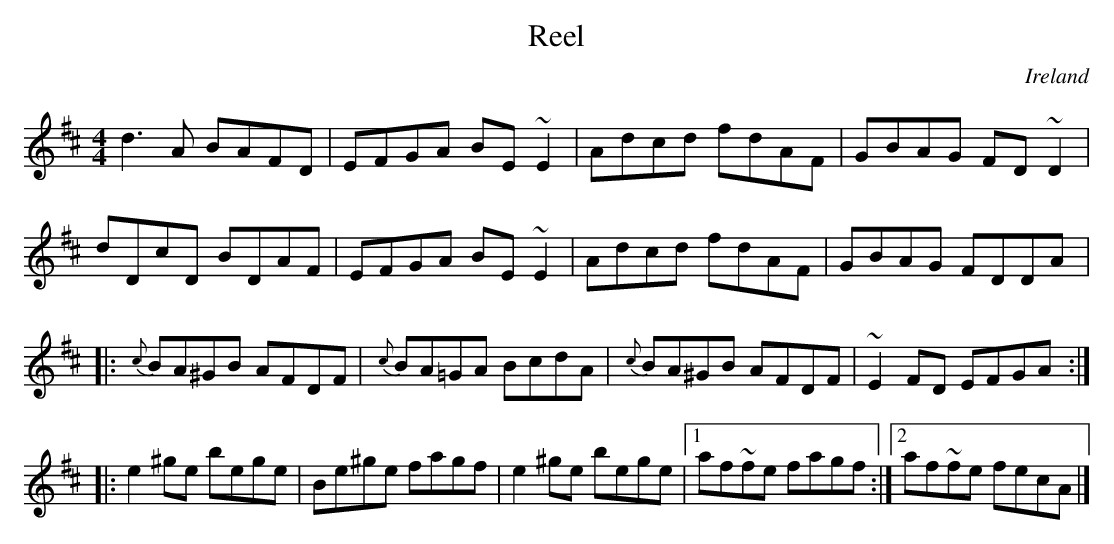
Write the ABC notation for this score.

X:1
T:Reel
O:Ireland
M:4/4
K:D
d3A BAFD | EFGA BE~E2 | Adcd fdAF | GBAG FD~D2 |
dDcD BDAF | EFGA BE~E2 | Adcd fdAF | GBAG FDDA |:
{c}BA^GB AFDF | {c}BA=GA BcdA | {c}BA^GB AFDF | ~E2FD EFGA ::
e2^ge bege | Be^ge fagf | e2^ge bege |1 af~fe fagf :|2 af~fe fecA |]
